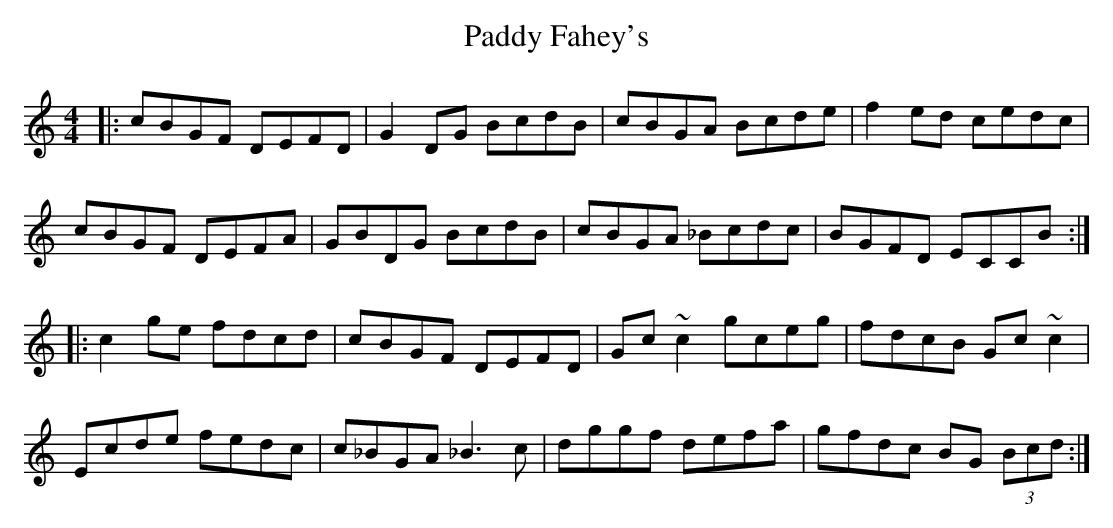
X:1
T: Paddy Fahey's
M: 4/4
L: 1/8
K: Gmix
|:cBGF DEFD|G2DG BcdB|cBGA Bcde|f2ed cedc|
cBGF DEFA|GBDG BcdB|cBGA _Bcdc|BGFD ECCB:|
|:c2ge fdcd|cBGF DEFD|Gc~c2 gceg|fdcB Gc~c2|
Ecde fedc|c_BGA _B3c|dggf defa|gfdc BG (3Bcd:|
